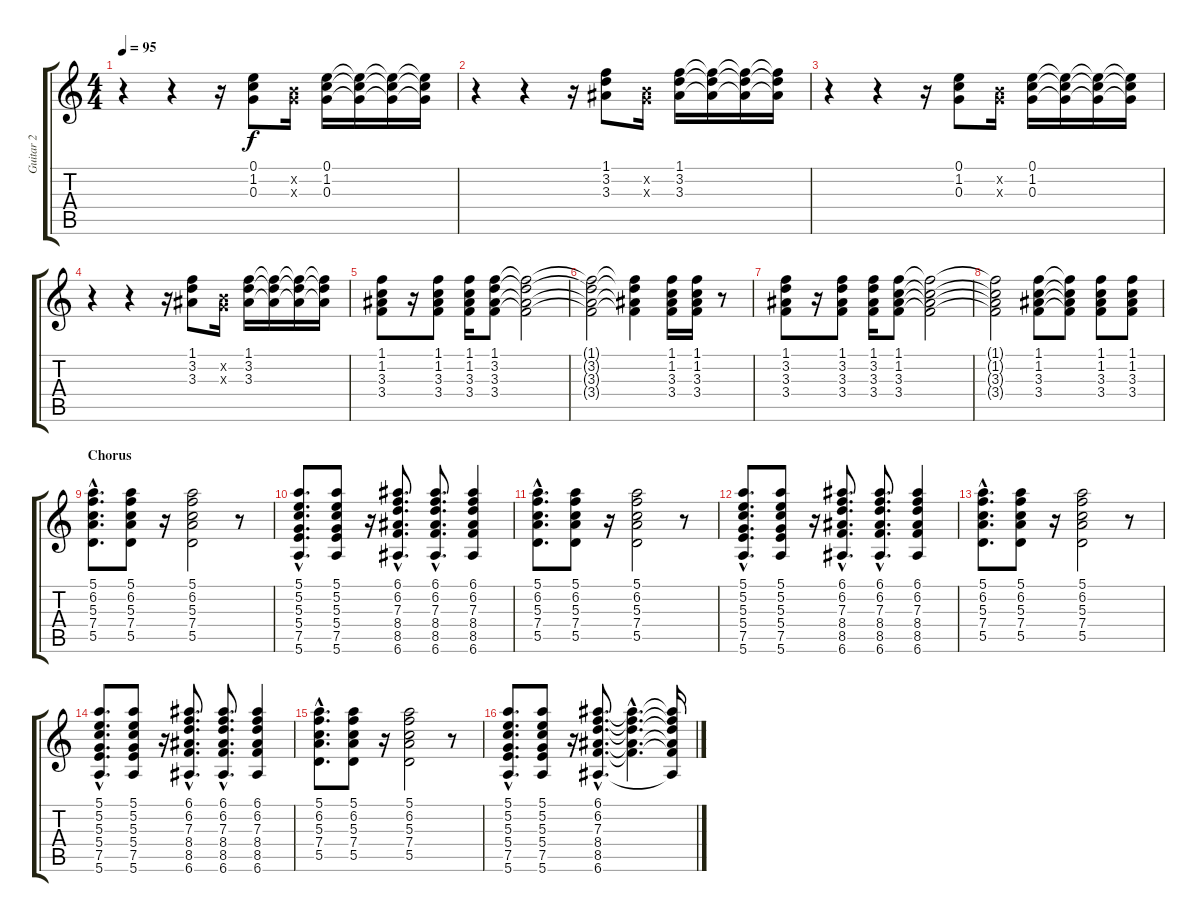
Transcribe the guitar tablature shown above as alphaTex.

\track ("Guitar 2" "Guitar 2") {instrument acousticguitarnylon}
\staff {score tabs}
\tuning (E4 B3 G3 D3 A2 E2) {hide}
\ts (4 4)
\tempo 95
\clef g2
\ks c
r.4{dy f} r.4 r.16 (0.1 1.2 0.3).8 (0.2{x} 0.3{x}).16 (0.1 1.2 0.3).16 (0.1{t} 1.2{t} 0.3{t}).16 (0.1{t} 1.2{t} 0.3{t}).16 (0.1{t} 1.2{t} 0.3{t}).16 |
r.4 r.4 r.16 (1.1 3.2 3.3).8 (0.2{x} 0.3{x}).16 (1.1 3.2 3.3).16 (1.1{t} 3.2{t} 3.3{t}).16 (1.1{t} 3.2{t} 3.3{t}).16 (1.1{t} 3.2{t} 3.3{t}).16 |
r.4 r.4 r.16 (0.1 1.2 0.3).8 (0.2{x} 0.3{x}).16 (0.1 1.2 0.3).16 (0.1{t} 1.2{t} 0.3{t}).16 (0.1{t} 1.2{t} 0.3{t}).16 (0.1{t} 1.2{t} 0.3{t}).16 |
r.4 r.4 r.16 (1.1 3.2 3.3).8 (0.2{x} 0.3{x}).16 (1.1 3.2 3.3).16 (1.1{t} 3.2{t} 3.3{t}).16 (1.1{t} 3.2{t} 3.3{t}).16 (1.1{t} 3.2{t} 3.3{t}).16 |
(1.1 1.2 3.3 3.4).8 r.16 (1.1 1.2 3.3 3.4).8 (1.1 1.2 3.3 3.4).16 (1.1 3.2 3.3 3.4).8 (1.1{t} 3.2{t} 3.3{t} 3.4{t}).2 |
(1.1{t} 3.2{t} 3.3{t} 3.4{t}).2 (1.1{t} 3.2{t} 3.3{t} 3.4{t}).4 (1.1 1.2 3.3 3.4).16 (1.1 1.2 3.3 3.4).16 r.8 |
(1.1 3.2 3.3 3.4).8 r.16 (1.1 3.2 3.3 3.4).8 (1.1 3.2 3.3 3.4).16 (1.1 1.2 3.3 3.4).8 (1.1{t} 1.2{t} 3.3{t} 3.4{t}).2 |
(1.1{t} 1.2{t} 3.3{t} 3.4{t}).2 (1.1 1.2 3.3 3.4).8 (1.1{t} 1.2{t} 3.3{t} 3.4{t}).8 (1.1 1.2 3.3 3.4).8 (1.1 1.2 3.3 3.4).8 |
\section ("" "Chorus")
(5.1{hac} 6.2{hac} 5.3{hac} 7.4{hac} 5.5{hac}).8{d} (5.1 6.2 5.3 7.4 5.5).8 r.16 (5.1 6.2 5.3 7.4 5.5).2 r.8 |
(5.1{hac} 5.2{hac} 5.3{hac} 5.4{hac} 7.5{hac} 5.6{hac}).8{d} (5.1 5.2 5.3 5.4 7.5 5.6).8 r.16 (6.1{hac} 6.2{hac} 7.3{hac} 8.4{hac} 8.5{hac} 6.6{hac}).8{d} (6.1{hac} 6.2{hac} 7.3{hac} 8.4{hac} 8.5{hac} 6.6{hac}).8{d} (6.1 6.2 7.3 8.4 8.5 6.6).4 |
(5.1{hac} 6.2{hac} 5.3{hac} 7.4{hac} 5.5{hac}).8{d} (5.1 6.2 5.3 7.4 5.5).8 r.16 (5.1 6.2 5.3 7.4 5.5).2 r.8 |
(5.1{hac} 5.2{hac} 5.3{hac} 5.4{hac} 7.5{hac} 5.6{hac}).8{d} (5.1 5.2 5.3 5.4 7.5 5.6).8 r.16 (6.1{hac} 6.2{hac} 7.3{hac} 8.4{hac} 8.5{hac} 6.6{hac}).8{d} (6.1{hac} 6.2{hac} 7.3{hac} 8.4{hac} 8.5{hac} 6.6{hac}).8{d} (6.1 6.2 7.3 8.4 8.5 6.6).4 |
(5.1{hac} 6.2{hac} 5.3{hac} 7.4{hac} 5.5{hac}).8{d} (5.1 6.2 5.3 7.4 5.5).8 r.16 (5.1 6.2 5.3 7.4 5.5).2 r.8 |
(5.1{hac} 5.2{hac} 5.3{hac} 5.4{hac} 7.5{hac} 5.6{hac}).8{d} (5.1 5.2 5.3 5.4 7.5 5.6).8 r.16 (6.1{hac} 6.2{hac} 7.3{hac} 8.4{hac} 8.5{hac} 6.6{hac}).8{d} (6.1{hac} 6.2{hac} 7.3{hac} 8.4{hac} 8.5{hac} 6.6{hac}).8{d} (6.1 6.2 7.3 8.4 8.5 6.6).4 |
(5.1{hac} 6.2{hac} 5.3{hac} 7.4{hac} 5.5{hac}).8{d} (5.1 6.2 5.3 7.4 5.5).8 r.16 (5.1 6.2 5.3 7.4 5.5).2 r.8 |
(5.1{hac} 5.2{hac} 5.3{hac} 5.4{hac} 7.5{hac} 5.6{hac}).8{d} (5.1 5.2 5.3 5.4 7.5 5.6).8 r.16 (6.1{hac} 6.2{hac} 7.3{hac} 8.4{hac} 8.5{hac} 6.6{hac}).8{d} (6.1{hac t} 6.2{hac t} 7.3{hac t} 8.4{hac t} 8.5{hac t}).4{d} (6.1{t} 6.2{t} 7.3{t} 8.4{t} 8.5{t} 6.6{t}).16
